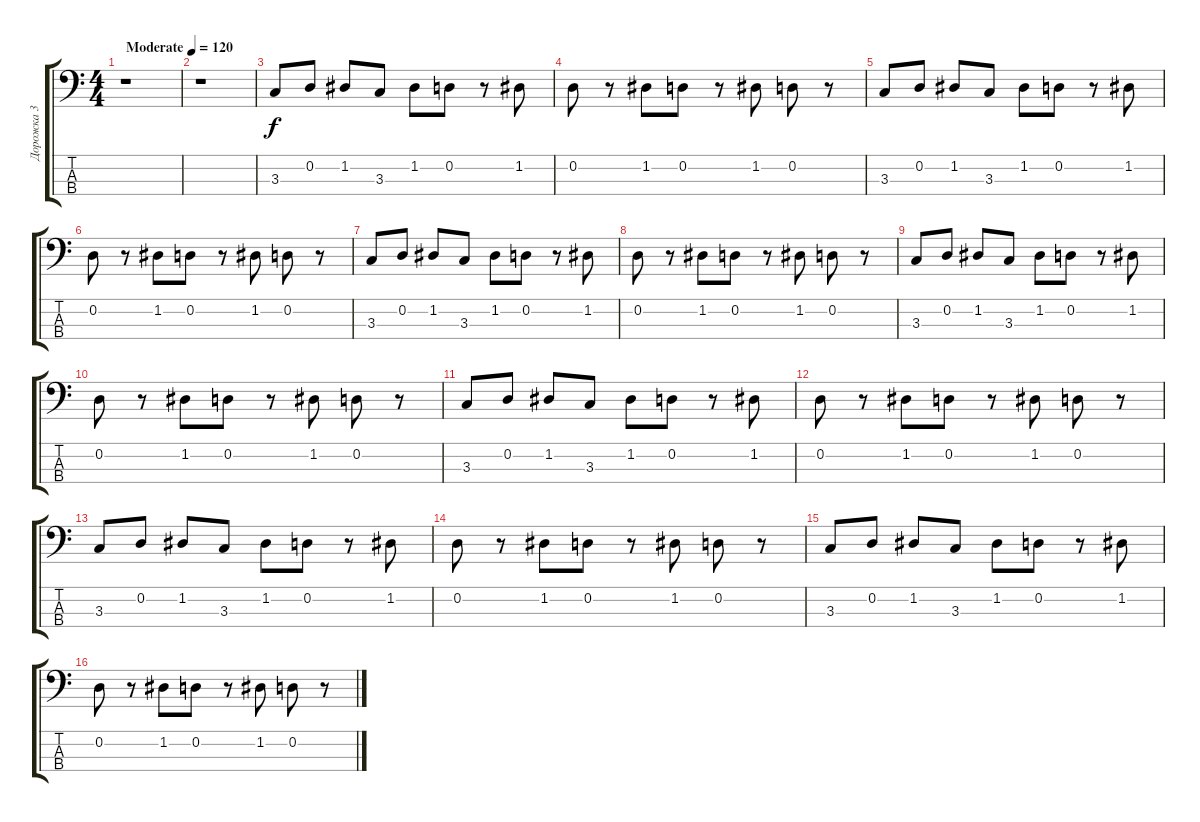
\track ("Дорожка 3" "Дорожка 3") {instrument electricbassfinger}
\staff {score tabs}
\tuning (G2 D2 A1 E1) {hide}
\ts (4 4)
\tempo (120 "Moderate")
\clef f4
\ks c
r.1{dy f instrument electricbassfinger} |
r.1 |
3.3.8 0.2.8 1.2.8 3.3.8 1.2.8 0.2.8 r.8 1.2.8 |
0.2.8 r.8 1.2.8 0.2.8 r.8 1.2.8 0.2.8 r.8 |
3.3.8 0.2.8 1.2.8 3.3.8 1.2.8 0.2.8 r.8 1.2.8 |
0.2.8 r.8 1.2.8 0.2.8 r.8 1.2.8 0.2.8 r.8 |
3.3.8 0.2.8 1.2.8 3.3.8 1.2.8 0.2.8 r.8 1.2.8 |
0.2.8 r.8 1.2.8 0.2.8 r.8 1.2.8 0.2.8 r.8 |
3.3.8 0.2.8 1.2.8 3.3.8 1.2.8 0.2.8 r.8 1.2.8 |
0.2.8 r.8 1.2.8 0.2.8 r.8 1.2.8 0.2.8 r.8 |
3.3.8 0.2.8 1.2.8 3.3.8 1.2.8 0.2.8 r.8 1.2.8 |
0.2.8 r.8 1.2.8 0.2.8 r.8 1.2.8 0.2.8 r.8 |
3.3.8 0.2.8 1.2.8 3.3.8 1.2.8 0.2.8 r.8 1.2.8 |
0.2.8 r.8 1.2.8 0.2.8 r.8 1.2.8 0.2.8 r.8 |
3.3.8 0.2.8 1.2.8 3.3.8 1.2.8 0.2.8 r.8 1.2.8 |
0.2.8 r.8 1.2.8 0.2.8 r.8 1.2.8 0.2.8 r.8
